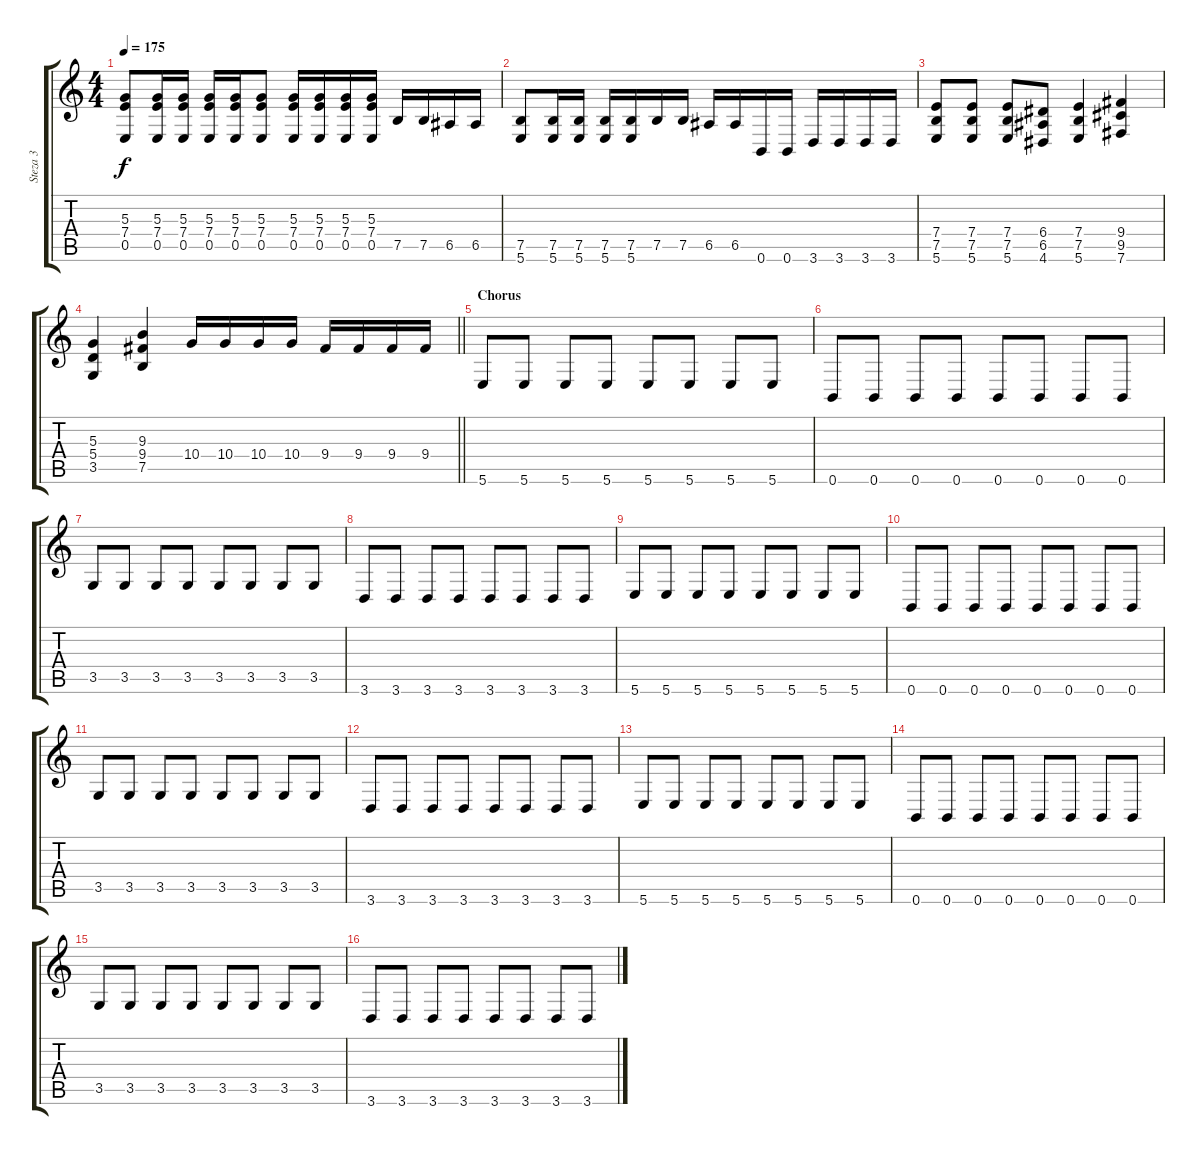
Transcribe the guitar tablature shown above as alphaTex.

\track ("Steza 3" "Steza 3") {instrument overdrivenguitar}
\staff {score tabs}
\tuning (B3 Gb3 D3 A2 E2 B1) {hide}
\ts (4 4)
\tempo 175
\clef g2
\ks c
(5.3 7.4 0.5).8{dy f} (5.3 7.4 0.5).16 (5.3 7.4 0.5).16 (5.3 7.4 0.5).16 (5.3 7.4 0.5).16 (5.3 7.4 0.5).8 (5.3 7.4 0.5).16 (5.3 7.4 0.5).16 (5.3 7.4 0.5).16 (5.3 7.4 0.5).16 7.5.16 7.5.16 6.5.16 6.5.16 |
(7.5 5.6).8 (7.5 5.6).16 (7.5 5.6).16 (7.5 5.6).16 (7.5 5.6).16 7.5.16 7.5.16 6.5.16 6.5.16 0.6.16 0.6.16 3.6.16 3.6.16 3.6.16 3.6.16 |
(7.4 7.5 5.6).8 (7.4 7.5 5.6).8 (7.4 7.5 5.6).8 (6.4 6.5 4.6).8 (7.4 7.5 5.6).4 (9.4 9.5 7.6).4 |
\barLineRight lightlight
(5.3 5.4 3.5).4 (9.3 9.4 7.5).4 10.4.16 10.4.16 10.4.16 10.4.16 9.4.16 9.4.16 9.4.16 9.4.16 |
\section ("" "Chorus")
5.6.8 5.6.8 5.6.8 5.6.8 5.6.8 5.6.8 5.6.8 5.6.8 |
0.6.8 0.6.8 0.6.8 0.6.8 0.6.8 0.6.8 0.6.8 0.6.8 |
3.5.8 3.5.8 3.5.8 3.5.8 3.5.8 3.5.8 3.5.8 3.5.8 |
3.6.8 3.6.8 3.6.8 3.6.8 3.6.8 3.6.8 3.6.8 3.6.8 |
5.6.8 5.6.8 5.6.8 5.6.8 5.6.8 5.6.8 5.6.8 5.6.8 |
0.6.8 0.6.8 0.6.8 0.6.8 0.6.8 0.6.8 0.6.8 0.6.8 |
3.5.8 3.5.8 3.5.8 3.5.8 3.5.8 3.5.8 3.5.8 3.5.8 |
3.6.8 3.6.8 3.6.8 3.6.8 3.6.8 3.6.8 3.6.8 3.6.8 |
5.6.8 5.6.8 5.6.8 5.6.8 5.6.8 5.6.8 5.6.8 5.6.8 |
0.6.8 0.6.8 0.6.8 0.6.8 0.6.8 0.6.8 0.6.8 0.6.8 |
3.5.8 3.5.8 3.5.8 3.5.8 3.5.8 3.5.8 3.5.8 3.5.8 |
3.6.8 3.6.8 3.6.8 3.6.8 3.6.8 3.6.8 3.6.8 3.6.8
